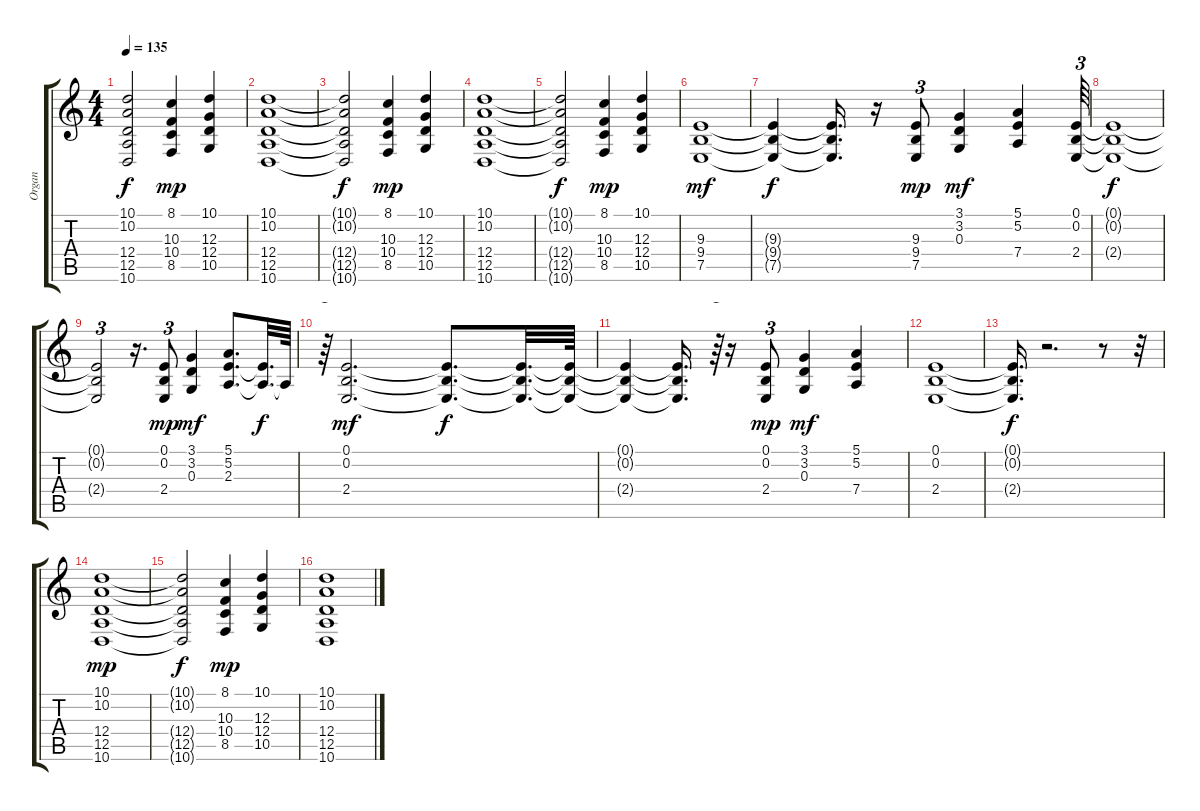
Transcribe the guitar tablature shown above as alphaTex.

\track ("Organ" "Organ") {instrument rockorgan}
\staff {score tabs}
\tuning (E4 B3 G3 D3 A2 E2) {hide}
\ts (4 4)
\tempo 135
\clef g2
\ks c
(10.1{t} 10.2{t} 12.4{t} 12.5{t} 10.6{t}).2{dy f} (8.1 10.3 10.4 8.5).4{dy mp} (10.1 12.3 12.4 10.5).4 |
(10.1 10.2 12.4 12.5 10.6).1 |
(10.1{t} 10.2{t} 12.4{t} 12.5{t} 10.6{t}).2{dy f} (8.1 10.3 10.4 8.5).4{dy mp} (10.1 12.3 12.4 10.5).4 |
(10.1 10.2 12.4 12.5 10.6).1 |
(10.1{t} 10.2{t} 12.4{t} 12.5{t} 10.6{t}).2{dy f} (8.1 10.3 10.4 8.5).4{dy mp} (10.1 12.3 12.4 10.5).4 |
(9.3 9.4 7.5).1{dy mf} |
(9.3{t} 9.4{t} 7.5{t}).4{dy f} (9.3{t} 9.4{t} 7.5{t}).16{d} r.16 (9.3 9.4 7.5).8{tu (3 2) dy mp} (3.1 3.2 0.3).4{dy mf} (5.1 5.2 7.4).4 (0.1 0.2 2.4).64{tu (3 2)} |
(0.1{t} 0.2{t} 2.4{t}).1{dy f} |
(0.1{t} 0.2{t} 2.4{t}).2{tu (3 2)} r.16{d} (0.1 0.2 2.4).8{tu (3 2) dy mp} (3.1 3.2 0.3).4{dy mf} (5.1 5.2 2.3).8{d} (5.2{t} 2.3{t}).32{d dy f} 2.3{t}.64 |
r.64{tu (3 2)} (0.1 0.2 2.4).2{d dy mf} (0.1{t} 0.2{t} 2.4{t}).8{d dy f} (0.1{t} 0.2{t} 2.4{t}).32{d} (0.1{t} 0.2{t} 2.4{t}).64 |
(0.1{t} 0.2{t} 2.4{t}).4 (0.1{t} 0.2{t} 2.4{t}).16{d} r.64{tu (3 2)} r.16 (0.1 0.2 2.4).8{tu (3 2) dy mp} (3.1 3.2 0.3).4{dy mf} (5.1 5.2 7.4).4 |
(0.1 0.2 2.4).1 |
(0.1{t} 0.2{t} 2.4{t}).16{d dy f} r.2{d} r.8 r.32 |
(10.1 10.2 12.4 12.5 10.6).1{dy mp} |
(10.1{t} 10.2{t} 12.4{t} 12.5{t} 10.6{t}).2{dy f} (8.1 10.3 10.4 8.5).4{dy mp} (10.1 12.3 12.4 10.5).4 |
(10.1 10.2 12.4 12.5 10.6).1
